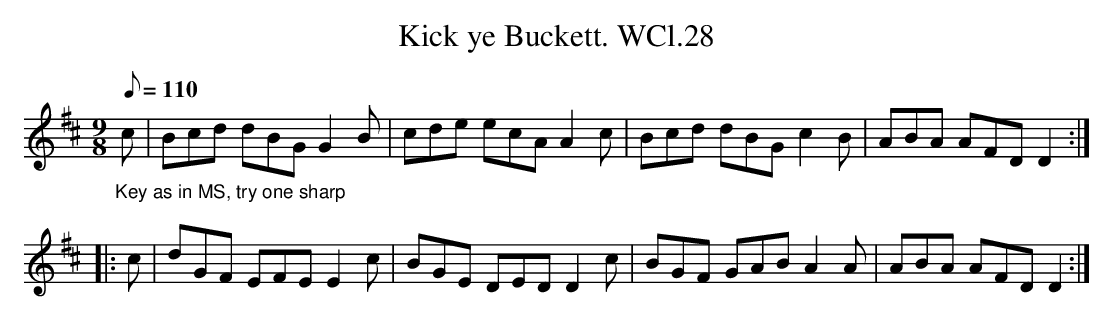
X:1
T:Kick ye Buckett. WCl.28
M:9/8
L:1/8
Q:110
K:D
"_Key as in MS, try one sharp"c|Bcd dBG G2 B|\
cde ecA A2 c|Bcd dBG c2 B|ABA AFD D2:|
|:c|dGF EFE E2 c|BGE DED D2 c|BGF GAB A2 A| ABA  AFD D2:|
